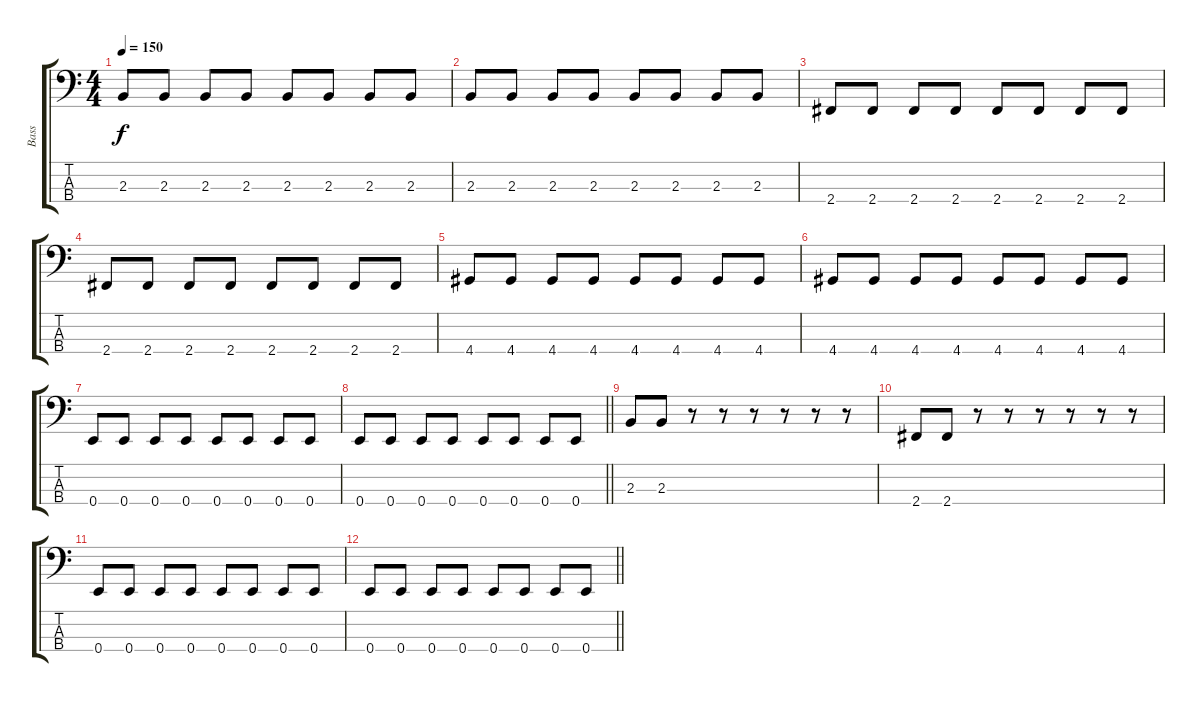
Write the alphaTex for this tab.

\track ("Bass" "Bass") {instrument electricbassfinger}
\staff {score tabs}
\tuning (G2 D2 A1 E1) {hide}
\ts (4 4)
\tempo 150
\clef f4
\ks c
2.3.8{dy f} 2.3.8 2.3.8 2.3.8 2.3.8 2.3.8 2.3.8 2.3.8 |
2.3.8 2.3.8 2.3.8 2.3.8 2.3.8 2.3.8 2.3.8 2.3.8 |
2.4.8 2.4.8 2.4.8 2.4.8 2.4.8 2.4.8 2.4.8 2.4.8 |
2.4.8 2.4.8 2.4.8 2.4.8 2.4.8 2.4.8 2.4.8 2.4.8 |
4.4.8 4.4.8 4.4.8 4.4.8 4.4.8 4.4.8 4.4.8 4.4.8 |
4.4.8 4.4.8 4.4.8 4.4.8 4.4.8 4.4.8 4.4.8 4.4.8 |
0.4.8 0.4.8 0.4.8 0.4.8 0.4.8 0.4.8 0.4.8 0.4.8 |
\barLineRight lightlight
0.4.8 0.4.8 0.4.8 0.4.8 0.4.8 0.4.8 0.4.8 0.4.8 |
2.3.8 2.3.8 r.8 r.8 r.8 r.8 r.8 r.8 |
2.4.8 2.4.8 r.8 r.8 r.8 r.8 r.8 r.8 |
0.4.8 0.4.8 0.4.8 0.4.8 0.4.8 0.4.8 0.4.8 0.4.8 |
\barLineRight lightlight
0.4.8 0.4.8 0.4.8 0.4.8 0.4.8 0.4.8 0.4.8 0.4.8
